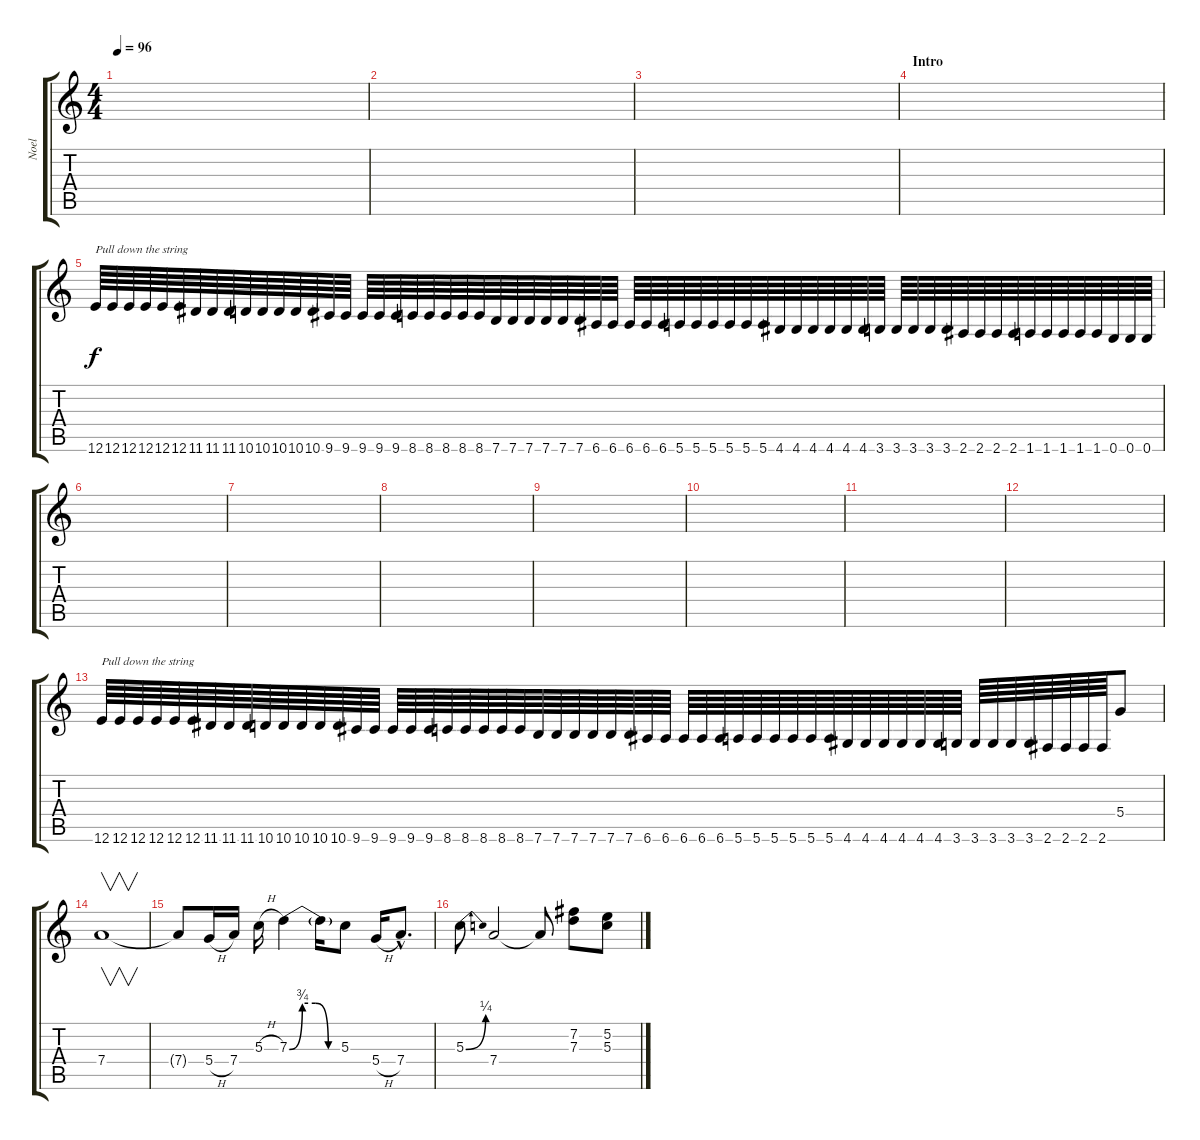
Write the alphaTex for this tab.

\track ("Noel" "Noel") {instrument distortionguitar}
\staff {score tabs}
\tuning (E4 B3 G3 D3 A2 E2) {hide}
\ts (4 4)
\tempo 96
\clef g2
\ks c
|
|
|
\section ("" "Intro")
|
12.6.64{txt "Pull down the string"} 12.6.64 12.6.64 12.6.64 12.6.64 12.6.64 11.6.64 11.6.64 11.6.64 10.6.64 10.6.64 10.6.64 10.6.64 10.6.64 9.6.64 9.6.64 9.6.64 9.6.64 9.6.64 8.6.64 8.6.64 8.6.64 8.6.64 8.6.64 7.6.64 7.6.64 7.6.64 7.6.64 7.6.64 7.6.64 6.6.64 6.6.64 6.6.64 6.6.64 6.6.64 5.6.64 5.6.64 5.6.64 5.6.64 5.6.64 5.6.64 4.6.64 4.6.64 4.6.64 4.6.64 4.6.64 4.6.64 3.6.64 3.6.64 3.6.64 3.6.64 3.6.64 2.6.64 2.6.64 2.6.64 2.6.64 1.6.64 1.6.64 1.6.64 1.6.64 1.6.64 0.6.64 0.6.64 0.6.64 |
|
|
|
|
|
|
|
12.6.64{txt "Pull down the string"} 12.6.64 12.6.64 12.6.64 12.6.64 12.6.64 11.6.64 11.6.64 11.6.64 10.6.64 10.6.64 10.6.64 10.6.64 10.6.64 9.6.64 9.6.64 9.6.64 9.6.64 9.6.64 8.6.64 8.6.64 8.6.64 8.6.64 8.6.64 7.6.64 7.6.64 7.6.64 7.6.64 7.6.64 7.6.64 6.6.64 6.6.64 6.6.64 6.6.64 6.6.64 5.6.64 5.6.64 5.6.64 5.6.64 5.6.64 5.6.64 4.6.64 4.6.64 4.6.64 4.6.64 4.6.64 4.6.64 3.6.64 3.6.64 3.6.64 3.6.64 3.6.64 2.6.64 2.6.64 2.6.64 2.6.64 5.4.8{instrument distortionguitar} |
7.4.1{v volume 16} |
7.4{t}.8 5.4{h}.16 7.4.16 5.3{h}.16 7.3{be (custom 0 0 15 3 30 3 45 0 60 0)}.4 7.3{t}.16 5.3.8 5.4{h}.16 7.4{hac}.8{d} |
5.3{be (bend 0 0 60 1)}.8 7.4.2 7.4{t}.8 (7.2 7.3).8 (5.2 5.3).8
